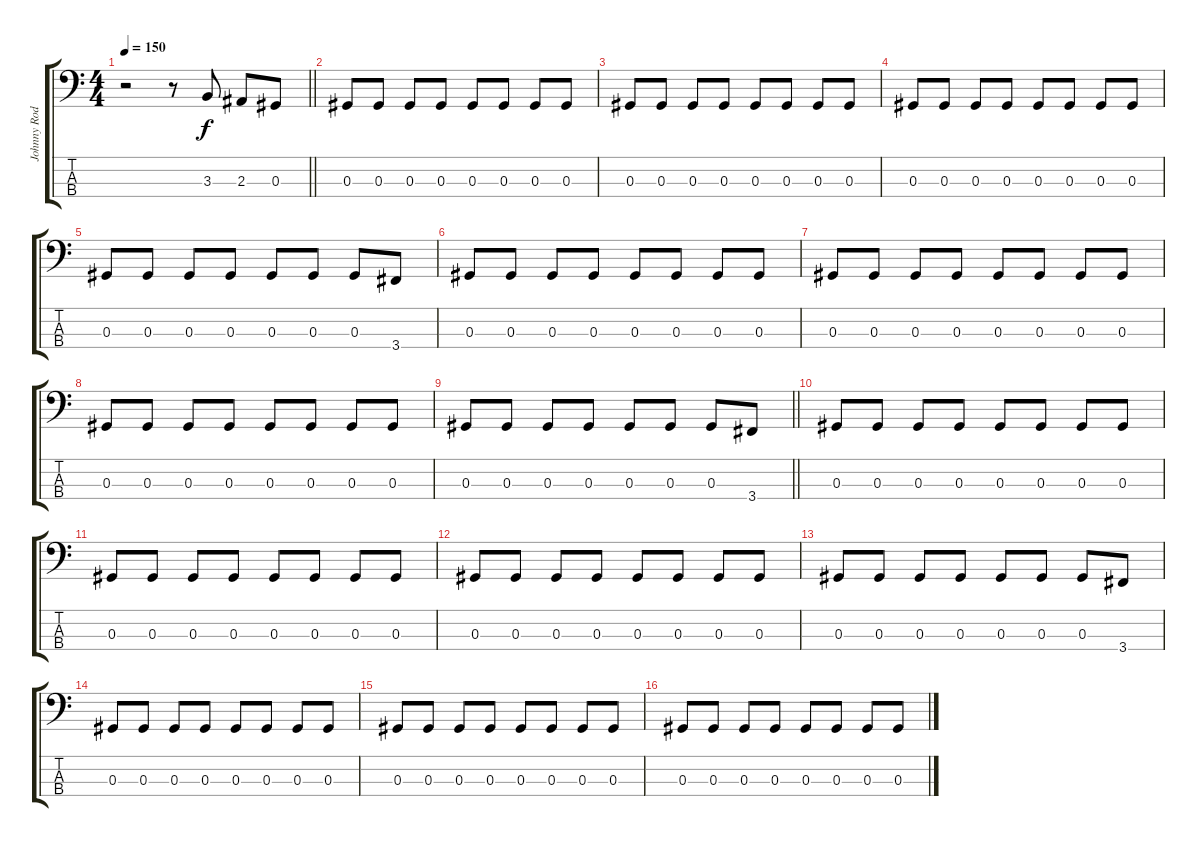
\track ("Johnny Rod" "Johnny Rod") {instrument electricbasspick}
\staff {score tabs}
\tuning (Gb2 Db2 Ab1 Eb1) {hide}
\ts (4 4)
\tempo 150
\clef f4
\barLineRight lightlight
\ks c
r.2{dy f instrument electricbasspick} r.8 3.3.8 2.3.8 0.3.8 |
0.3.8 0.3.8 0.3.8 0.3.8 0.3.8 0.3.8 0.3.8 0.3.8 |
0.3.8 0.3.8 0.3.8 0.3.8 0.3.8 0.3.8 0.3.8 0.3.8 |
0.3.8 0.3.8 0.3.8 0.3.8 0.3.8 0.3.8 0.3.8 0.3.8 |
0.3.8 0.3.8 0.3.8 0.3.8 0.3.8 0.3.8 0.3.8 3.4.8 |
0.3.8 0.3.8 0.3.8 0.3.8 0.3.8 0.3.8 0.3.8 0.3.8 |
0.3.8 0.3.8 0.3.8 0.3.8 0.3.8 0.3.8 0.3.8 0.3.8 |
0.3.8 0.3.8 0.3.8 0.3.8 0.3.8 0.3.8 0.3.8 0.3.8 |
\barLineRight lightlight
0.3.8 0.3.8 0.3.8 0.3.8 0.3.8 0.3.8 0.3.8 3.4.8 |
0.3.8 0.3.8 0.3.8 0.3.8 0.3.8 0.3.8 0.3.8 0.3.8 |
0.3.8 0.3.8 0.3.8 0.3.8 0.3.8 0.3.8 0.3.8 0.3.8 |
0.3.8 0.3.8 0.3.8 0.3.8 0.3.8 0.3.8 0.3.8 0.3.8 |
0.3.8 0.3.8 0.3.8 0.3.8 0.3.8 0.3.8 0.3.8 3.4.8 |
0.3.8 0.3.8 0.3.8 0.3.8 0.3.8 0.3.8 0.3.8 0.3.8 |
0.3.8 0.3.8 0.3.8 0.3.8 0.3.8 0.3.8 0.3.8 0.3.8 |
0.3.8 0.3.8 0.3.8 0.3.8 0.3.8 0.3.8 0.3.8 0.3.8
